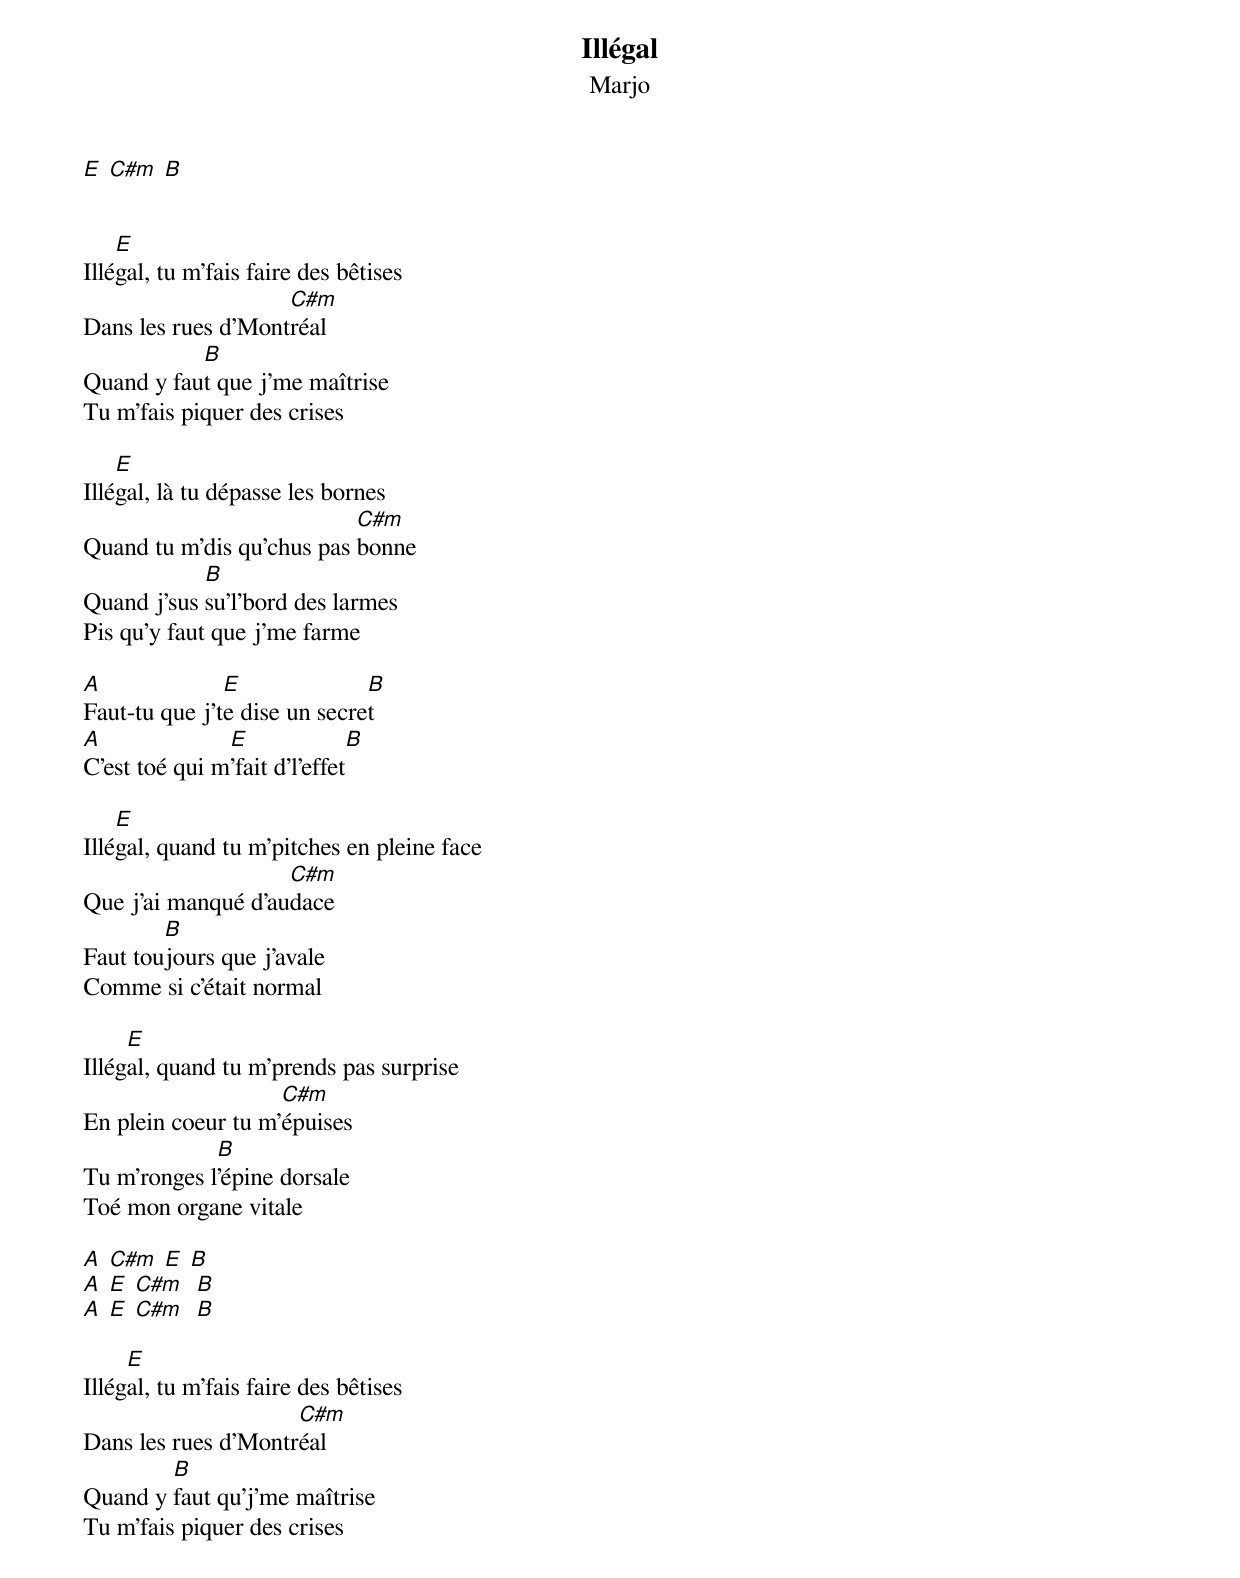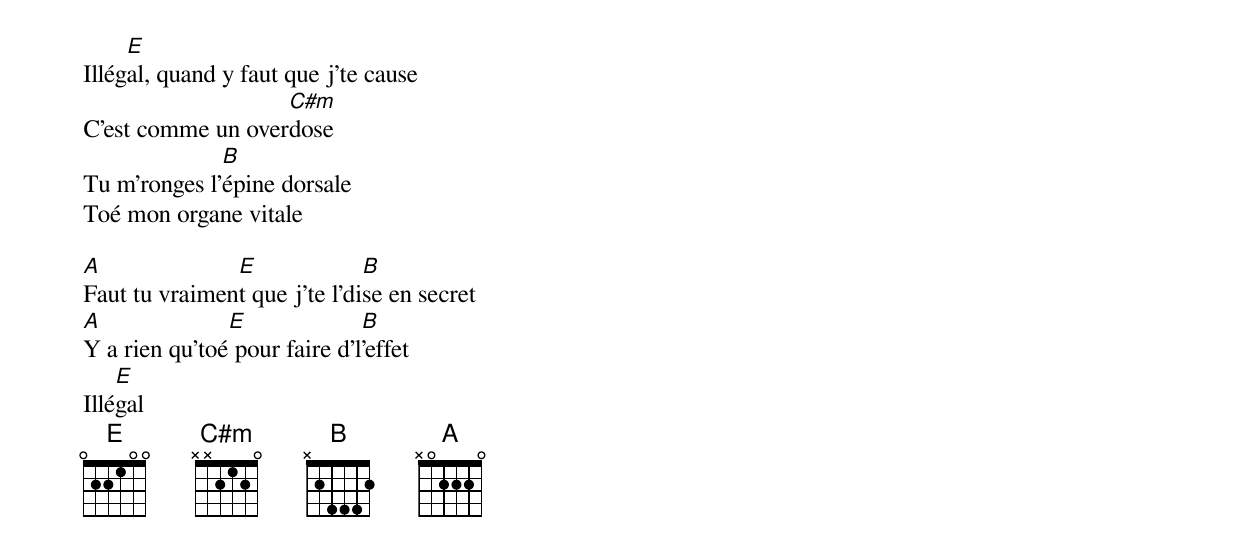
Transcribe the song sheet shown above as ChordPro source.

{t:Illégal}
{st:Marjo}

[E] [C#m] [B]


Illé[E]gal, tu m'fais faire des bêtises
Dans les rues d'Mont[C#m]réal
Quand y fau[B]t que j'me maîtrise
Tu m'fais piquer des crises

Illé[E]gal, là tu dépasse les bornes
Quand tu m'dis qu'chus pas [C#m]bonne
Quand j'sus [B]su'l'bord des larmes
Pis qu'y faut que j'me farme

[A]Faut-tu que j't[E]e dise un secre[B]t
[A]C'est toé qui m[E]'fait d'l'effet[B]

Illé[E]gal, quand tu m'pitches en pleine face
Que j'ai manqué d'au[C#m]dace
Faut tou[B]jours que j'avale
Comme si c'était normal

Illég[E]al, quand tu m'prends pas surprise
En plein coeur tu m'[C#m]épuises
Tu m'ronges l[B]'épine dorsale
Toé mon organe vitale

[A] [C#m] [E] [B]
[A] [E] [C#m]  [B]
[A] [E] [C#m]  [B]

Illég[E]al, tu m'fais faire des bêtises
Dans les rues d'Montr[C#m]éal
Quand y [B]faut qu'j'me maîtrise
Tu m'fais piquer des crises


{new_page}
Illég[E]al, quand y faut que j'te cause
C'est comme un over[C#m]dose
Tu m'ronges l'[B]épine dorsale
Toé mon organe vitale

[A]Faut tu vraimen[E]t que j'te l'di[B]se en secret
[A]Y a rien qu'toé[E] pour faire d'l[B]'effet
Illé[E]gal
